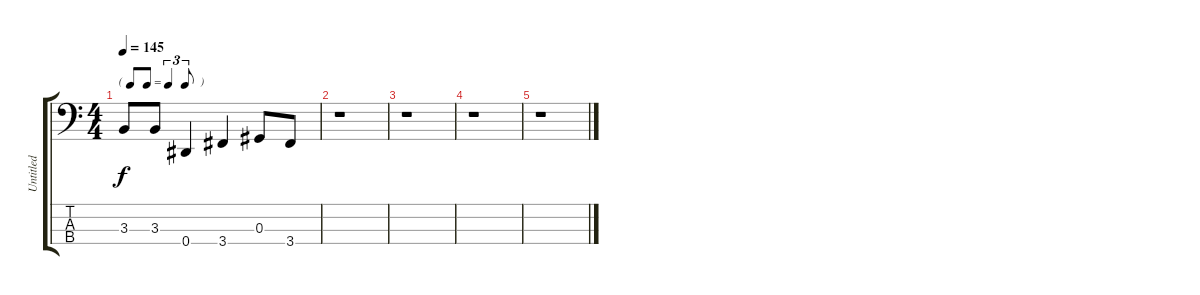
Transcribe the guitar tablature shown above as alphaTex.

\track ("Untitled" "Untitled") {instrument electricbassfinger}
\staff {score tabs}
\tuning (Gb2 Db2 Ab1 Eb1) {hide}
\ts (4 4)
\tf triplet8th
\tempo 145
\clef f4
\ks c
3.3.8{dy f} 3.3.8 0.4.4 3.4.4 0.3.8 3.4.8 |
r.1 |
r.1 |
r.1 |
r.1
